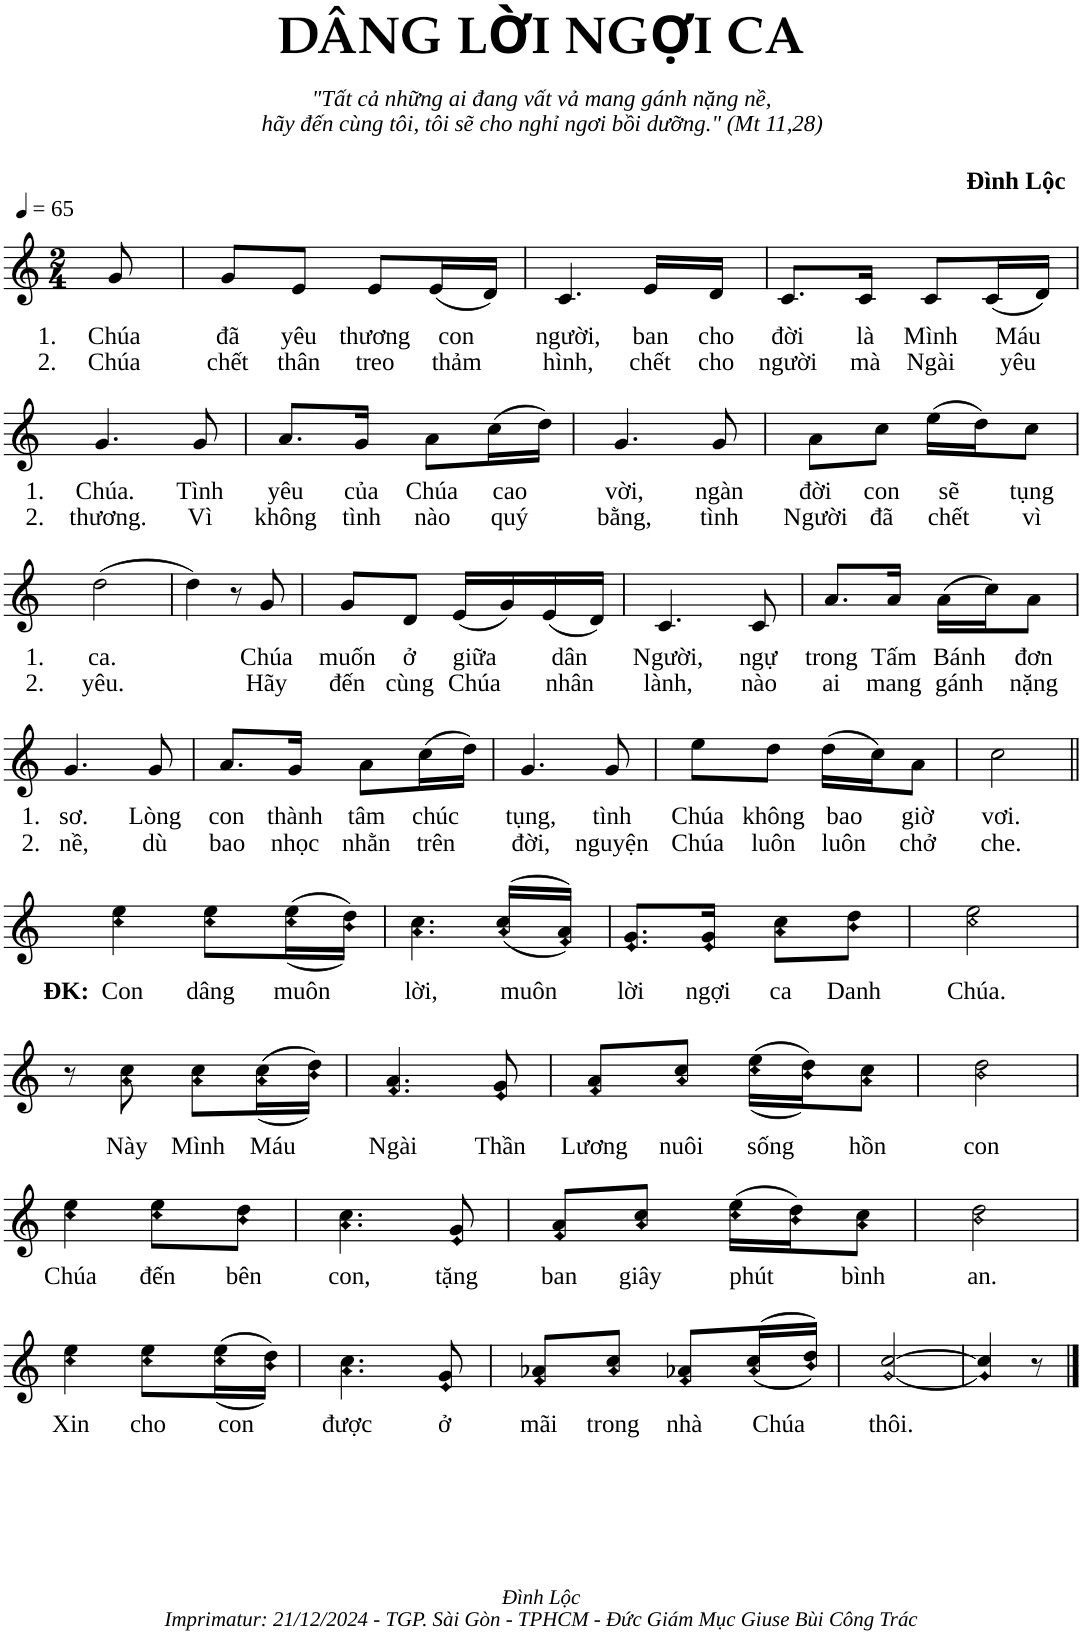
**kern	**text	**text
*part1	*part1	*part1
*staff1	*staff1	*staff1
*I"Piano	*	*
*I'Pno.	*	*
*clefG2	*	*
*k[]	*	*
*M2/4	*	*
*MM65	*	*
=1	=1	=1
!	!LO:LY:b	!LO:LY:b
8g/	1. Chúa	2. Chúa
=2	=2	=2
!	!LO:LY:b	!LO:LY:b
8g/L	đã	chết
!	!LO:LY:b	!LO:LY:b
8e/J	yêu	thân
!	!LO:LY:b	!LO:LY:b
8e/L	thương	treo
!	!LO:LY:b	!LO:LY:b
(16e/L	con	thảm
16d/JJ)	.	.
=3	=3	=3
!	!LO:LY:b	!LO:LY:b
4.c/	người,	hình,
!	!LO:LY:b	!LO:LY:b
16e/LL	ban	chết
!	!LO:LY:b	!LO:LY:b
16d/JJ	cho	cho
=4	=4	=4
!	!LO:LY:b	!LO:LY:b
8.c/L	đời	người
!	!LO:LY:b	!LO:LY:b
16c/Jk	là	mà
!	!LO:LY:b	!LO:LY:b
8c/L	Mình	Ngài
!	!LO:LY:b	!LO:LY:b
(16c/L	Máu	yêu
16d/JJ)	.	.
!!LO:LB:g=z
=5	=5	=5
!	!LO:LY:b	!LO:LY:b
4.g/	1. Chúa.	2. thương.
!	!LO:LY:b	!LO:LY:b
8g/	Tình	Vì
=6	=6	=6
!	!LO:LY:b	!LO:LY:b
8.a/L	yêu	không
!	!LO:LY:b	!LO:LY:b
16g/Jk	của	tình
!	!LO:LY:b	!LO:LY:b
8a\L	Chúa	nào
!	!LO:LY:b	!LO:LY:b
(16cc\L	cao	quý
16dd\JJ)	.	.
=7	=7	=7
!	!LO:LY:b	!LO:LY:b
4.g/	vời,	bằng,
!	!LO:LY:b	!LO:LY:b
8g/	ngàn	tình
=8	=8	=8
!	!LO:LY:b	!LO:LY:b
8a\L	đời	Người
!	!LO:LY:b	!LO:LY:b
8cc\J	con	đã
!	!LO:LY:b	!LO:LY:b
(16ee\LL	sẽ	chết
16dd\J)	.	.
!	!LO:LY:b	!LO:LY:b
8cc\J	tụng	vì
!!LO:LB:g=z
=9	=9	=9
!	!LO:LY:b	!LO:LY:b
(2dd\	1. ca.	2. yêu.
=10	=10	=10
4dd\)	.	.
8r	.	.
!	!LO:LY:b	!LO:LY:b
8g/	Chúa	Hãy
=11	=11	=11
!	!LO:LY:b	!LO:LY:b
8g/L	muốn	đến
!	!LO:LY:b	!LO:LY:b
8d/J	ở	cùng
!	!LO:LY:b	!LO:LY:b
(16e/LL	giữa	Chúa
16g/)	.	.
!	!LO:LY:b	!LO:LY:b
(16e/	dân	nhân
16d/JJ)	.	.
=12	=12	=12
!	!LO:LY:b	!LO:LY:b
4.c/	Người,	lành,
!	!LO:LY:b	!LO:LY:b
8c/	ngự	nào
=13	=13	=13
!	!LO:LY:b	!LO:LY:b
8.a/L	trong	ai
!	!LO:LY:b	!LO:LY:b
16a/Jk	Tấm	mang
!	!LO:LY:b	!LO:LY:b
(16a\LL	Bánh	gánh
16cc\J)	.	.
!	!LO:LY:b	!LO:LY:b
8a\J	đơn	nặng
!!LO:LB:g=z
=14	=14	=14
!	!LO:LY:b	!LO:LY:b
4.g/	1. sơ.	2. nề,
!	!LO:LY:b	!LO:LY:b
8g/	Lòng	dù
=15	=15	=15
!	!LO:LY:b	!LO:LY:b
8.a/L	con	bao
!	!LO:LY:b	!LO:LY:b
16g/Jk	thành	nhọc
!	!LO:LY:b	!LO:LY:b
8a\L	tâm	nhằn
!	!LO:LY:b	!LO:LY:b
(16cc\L	chúc	trên
16dd\JJ)	.	.
=16	=16	=16
!	!LO:LY:b	!LO:LY:b
4.g/	tụng,	đời,
!	!LO:LY:b	!LO:LY:b
8g/	tình	nguyện
=17	=17	=17
!	!LO:LY:b	!LO:LY:b
8ee\L	Chúa	Chúa
!	!LO:LY:b	!LO:LY:b
8dd\J	không	luôn
!	!LO:LY:b	!LO:LY:b
(16dd\LL	bao	luôn
16cc\J)	.	.
!	!LO:LY:b	!LO:LY:b
8a\J	giờ	chở
=18	=18	=18
!	!LO:LY:b	!LO:LY:b
2cc\	vơi.	che.
!!LO:LB:g=z
=19||	=19||	=19||
!	!LO:LY:b	!
4cc\ 4ee\	ĐK: Con	.
!	!LO:LY:b	!
8cc\ 8ee\L	dâng	.
!	!LO:LY:b	!
(<(16cc\ 16ee\L	muôn	.
16b\ 16dd\JJ))	.	.
=20	=20	=20
!	!LO:LY:b	!
4.a\ 4.cc\	lời,	.
!	!LO:LY:b	!
(>(16a/ 16cc/LL	muôn	.
16f/ 16a/JJ))	.	.
=21	=21	=21
!	!LO:LY:b	!
8.e/ 8.g/L	lời	.
!	!LO:LY:b	!
16e/ 16g/Jk	ngợi	.
!	!LO:LY:b	!
8a\ 8cc\L	ca	.
!	!LO:LY:b	!
8b\ 8dd\J	Danh	.
=22	=22	=22
!	!LO:LY:b	!
2cc\ 2ee\	Chúa.	.
!!LO:LB:g=z
=23	=23	=23
8r	.	.
!	!LO:LY:b	!
8a\ 8cc\	Này	.
!	!LO:LY:b	!
8a\ 8cc\L	Mình	.
!	!LO:LY:b	!
(<(16a\ 16cc\L	Máu	.
16b\ 16dd\JJ))	.	.
=24	=24	=24
!	!LO:LY:b	!
4.f/ 4.a/	Ngài	.
!	!LO:LY:b	!
8e/ 8g/	Thần	.
=25	=25	=25
!	!LO:LY:b	!
8f/ 8a/L	Lương	.
!	!LO:LY:b	!
8a/ 8cc/J	nuôi	.
!	!LO:LY:b	!
(<(16cc\ 16ee\LL	sống	.
16b\ 16dd\J))	.	.
!	!LO:LY:b	!
8a\ 8cc\J	hồn	.
=26	=26	=26
!	!LO:LY:b	!
2b\ 2dd\	con	.
!!LO:LB:g=z
=27	=27	=27
!	!LO:LY:b	!
4cc\ 4ee\	Chúa	.
!	!LO:LY:b	!
8cc\ 8ee\L	đến	.
!	!LO:LY:b	!
8b\ 8dd\J	bên	.
=28	=28	=28
!	!LO:LY:b	!
4.a\ 4.cc\	con,	.
!	!LO:LY:b	!
8e/ 8g/	tặng	.
=29	=29	=29
!	!LO:LY:b	!
8f/ 8a/L	ban	.
!	!LO:LY:b	!
8a/ 8cc/J	giây	.
!	!LO:LY:b	!
(16cc\ 16ee\LL	phút	.
16b\ 16dd\J)	.	.
!	!LO:LY:b	!
8a\ 8cc\J	bình	.
=30	=30	=30
!	!LO:LY:b	!
2b\ 2dd\	an.	.
!!LO:LB:g=z
=31	=31	=31
!	!LO:LY:b	!
4cc\ 4ee\	Xin	.
!	!LO:LY:b	!
8cc\ 8ee\L	cho	.
!	!LO:LY:b	!
(<(16cc\ 16ee\L	con	.
16b\ 16dd\JJ))	.	.
=32	=32	=32
!	!LO:LY:b	!
4.a\ 4.cc\	được	.
!	!LO:LY:b	!
8e/ 8g/	ở	.
=33	=33	=33
!	!LO:LY:b	!
8f/ 8a-X/L	mãi	.
!	!LO:LY:b	!
8a-/ 8cc/J	trong	.
!	!LO:LY:b	!
8f/ 8a-X/L	nhà	.
!	!LO:LY:b	!
(>(16a-/ 16cc/L	Chúa	.
16b/ 16dd/JJ))	.	.
=34	=34	=34
!	!LO:LY:b	!
[2g/ [2cc/	thôi.	.
=35	=35	=35
4g/] 4cc/]	.	.
8r	.	.
==	==	==
*-	*-	*-
